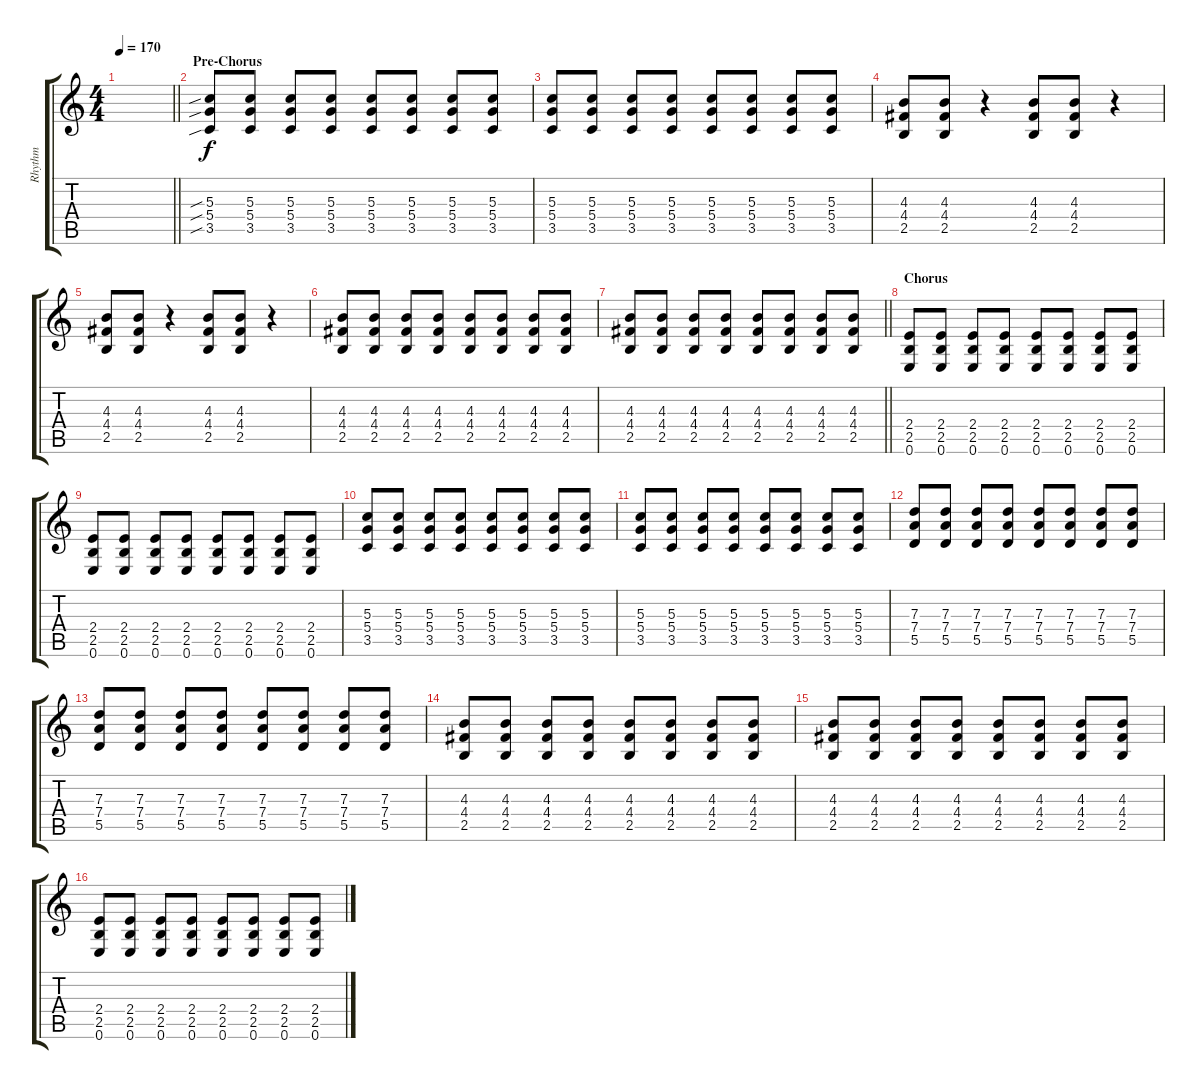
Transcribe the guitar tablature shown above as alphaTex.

\track ("Rhythm" "Rhythm") {instrument distortionguitar}
\staff {score tabs}
\tuning (E4 B3 G3 D3 A2 E2) {hide}
\ts (4 4)
\tempo 170
\clef g2
\barLineRight lightlight
\ks c
|
\section ("" "Pre-Chorus")
(5.3{sib} 5.4{sib} 3.5{sib}).8 (5.3 5.4 3.5).8 (5.3 5.4 3.5).8 (5.3 5.4 3.5).8 (5.3 5.4 3.5).8 (5.3 5.4 3.5).8 (5.3 5.4 3.5).8 (5.3 5.4 3.5).8 |
(5.3 5.4 3.5).8 (5.3 5.4 3.5).8 (5.3 5.4 3.5).8 (5.3 5.4 3.5).8 (5.3 5.4 3.5).8 (5.3 5.4 3.5).8 (5.3 5.4 3.5).8 (5.3 5.4 3.5).8 |
(4.3 4.4 2.5).8 (4.3 4.4 2.5).8 r.4 (4.3 4.4 2.5).8 (4.3 4.4 2.5).8 r.4 |
(4.3 4.4 2.5).8 (4.3 4.4 2.5).8 r.4 (4.3 4.4 2.5).8 (4.3 4.4 2.5).8 r.4 |
(4.3 4.4 2.5).8 (4.3 4.4 2.5).8 (4.3 4.4 2.5).8 (4.3 4.4 2.5).8 (4.3 4.4 2.5).8 (4.3 4.4 2.5).8 (4.3 4.4 2.5).8 (4.3 4.4 2.5).8 |
\barLineRight lightlight
(4.3 4.4 2.5).8 (4.3 4.4 2.5).8 (4.3 4.4 2.5).8 (4.3 4.4 2.5).8 (4.3 4.4 2.5).8 (4.3 4.4 2.5).8 (4.3 4.4 2.5).8 (4.3 4.4 2.5).8 |
\section ("" "Chorus")
(2.4 2.5 0.6).8 (2.4 2.5 0.6).8 (2.4 2.5 0.6).8 (2.4 2.5 0.6).8 (2.4 2.5 0.6).8 (2.4 2.5 0.6).8 (2.4 2.5 0.6).8 (2.4 2.5 0.6).8 |
(2.4 2.5 0.6).8 (2.4 2.5 0.6).8 (2.4 2.5 0.6).8 (2.4 2.5 0.6).8 (2.4 2.5 0.6).8 (2.4 2.5 0.6).8 (2.4 2.5 0.6).8 (2.4 2.5 0.6).8 |
(5.3 5.4 3.5).8 (5.3 5.4 3.5).8 (5.3 5.4 3.5).8 (5.3 5.4 3.5).8 (5.3 5.4 3.5).8 (5.3 5.4 3.5).8 (5.3 5.4 3.5).8 (5.3 5.4 3.5).8 |
(5.3 5.4 3.5).8 (5.3 5.4 3.5).8 (5.3 5.4 3.5).8 (5.3 5.4 3.5).8 (5.3 5.4 3.5).8 (5.3 5.4 3.5).8 (5.3 5.4 3.5).8 (5.3 5.4 3.5).8 |
(7.3 7.4 5.5).8 (7.3 7.4 5.5).8 (7.3 7.4 5.5).8 (7.3 7.4 5.5).8 (7.3 7.4 5.5).8 (7.3 7.4 5.5).8 (7.3 7.4 5.5).8 (7.3 7.4 5.5).8 |
(7.3 7.4 5.5).8 (7.3 7.4 5.5).8 (7.3 7.4 5.5).8 (7.3 7.4 5.5).8 (7.3 7.4 5.5).8 (7.3 7.4 5.5).8 (7.3 7.4 5.5).8 (7.3 7.4 5.5).8 |
(4.3 4.4 2.5).8 (4.3 4.4 2.5).8 (4.3 4.4 2.5).8 (4.3 4.4 2.5).8 (4.3 4.4 2.5).8 (4.3 4.4 2.5).8 (4.3 4.4 2.5).8 (4.3 4.4 2.5).8 |
(4.3 4.4 2.5).8 (4.3 4.4 2.5).8 (4.3 4.4 2.5).8 (4.3 4.4 2.5).8 (4.3 4.4 2.5).8 (4.3 4.4 2.5).8 (4.3 4.4 2.5).8 (4.3 4.4 2.5).8 |
(2.4 2.5 0.6).8 (2.4 2.5 0.6).8 (2.4 2.5 0.6).8 (2.4 2.5 0.6).8 (2.4 2.5 0.6).8 (2.4 2.5 0.6).8 (2.4 2.5 0.6).8 (2.4 2.5 0.6).8
